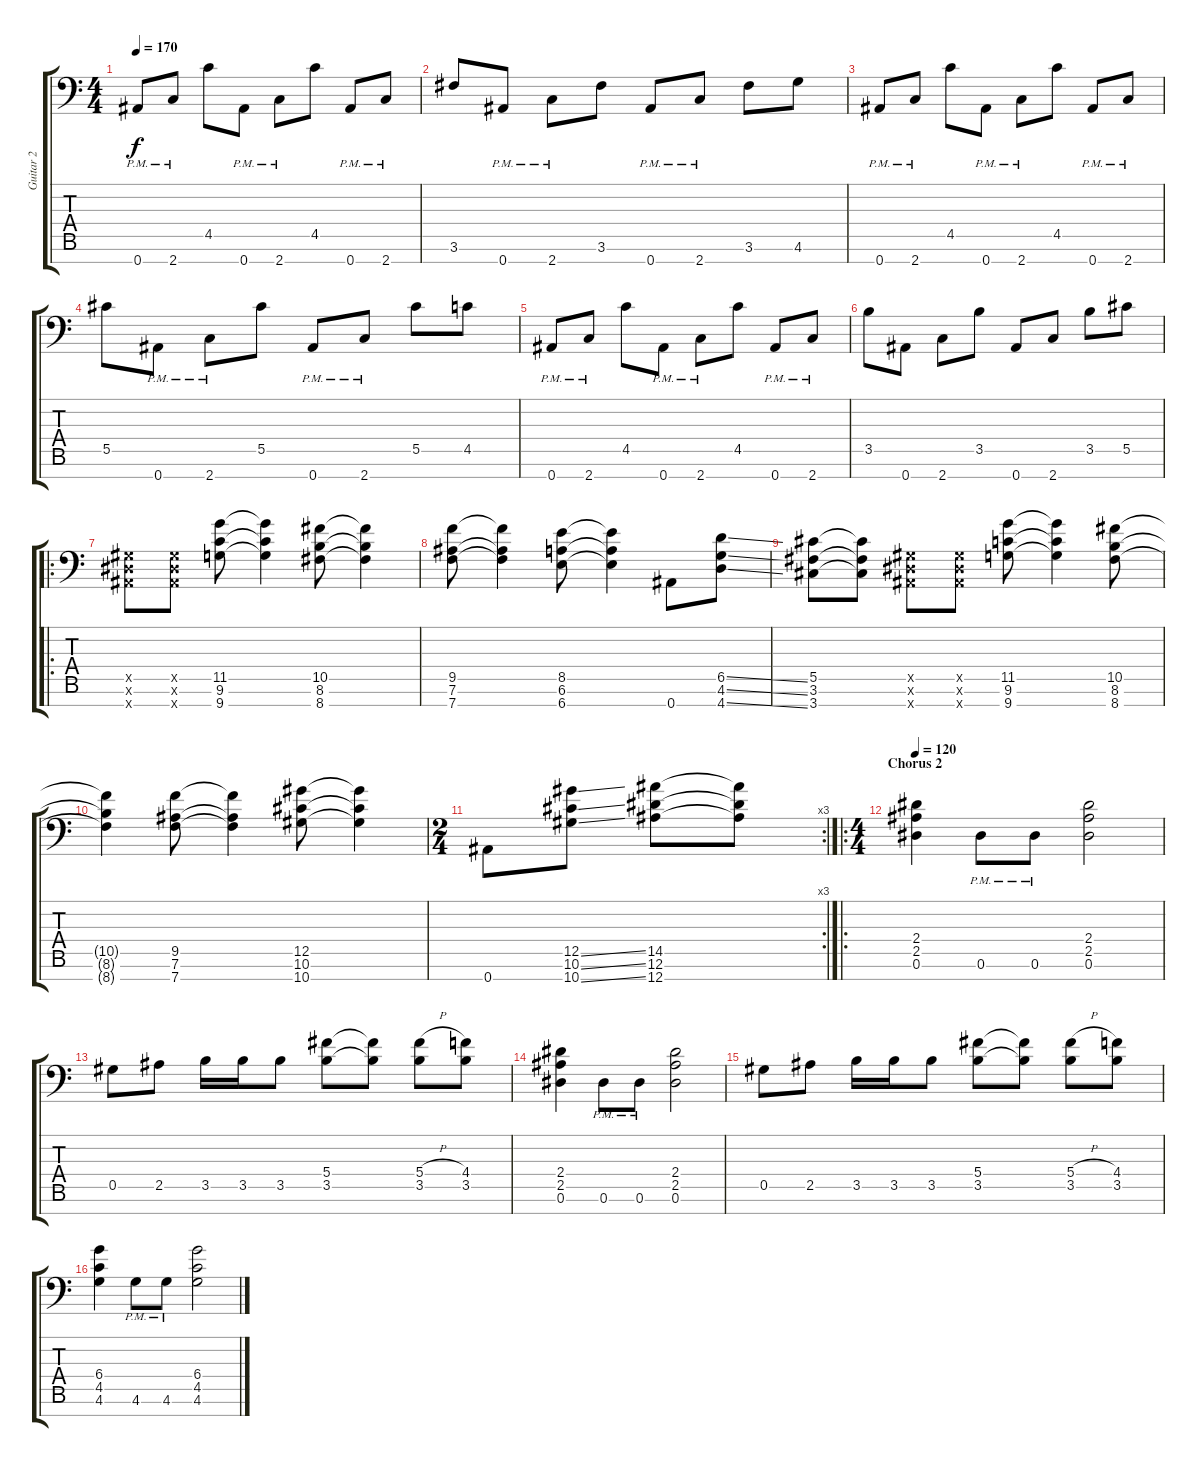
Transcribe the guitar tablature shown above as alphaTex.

\track ("Guitar 2" "Guitar 2") {instrument distortionguitar}
\staff {score tabs}
\tuning (Eb4 Bb3 Gb3 Db3 Ab2 Eb2 Bb1) {hide}
\ts (4 4)
\tempo 170
\clef f4
\ks c
0.7{pm}.8{dy f} 2.7{pm}.8 4.5.8 0.7{pm}.8 2.7{pm}.8 4.5.8 0.7{pm}.8 2.7{pm}.8 |
3.6.8 0.7{pm}.8 2.7{pm}.8 3.6.8 0.7{pm}.8 2.7{pm}.8 3.6.8 4.6.8 |
0.7{pm}.8 2.7{pm}.8 4.5.8 0.7{pm}.8 2.7{pm}.8 4.5.8 0.7{pm}.8 2.7{pm}.8 |
5.5.8 0.7{pm}.8 2.7{pm}.8 5.5.8 0.7{pm}.8 2.7{pm}.8 5.5.8 4.5.8 |
0.7{pm}.8 2.7{pm}.8 4.5.8 0.7{pm}.8 2.7{pm}.8 4.5.8 0.7{pm}.8 2.7{pm}.8 |
3.5.8 0.7.8 2.7.8 3.5.8 0.7.8 2.7.8 3.5.8 5.5.8 |
\ro
(0.5{x} 0.6{x} 0.7{x}).8 (0.5{x} 0.6{x} 0.7{x}).8 (11.5 9.6 9.7).8 (11.5{t} 9.6{t} 9.7{t}).4 (10.5 8.6 8.7).8 (10.5{t} 8.6{t} 8.7{t}).4 |
(9.5 7.6 7.7).8 (9.5{t} 7.6{t} 7.7{t}).4 (8.5 6.6 6.7).8 (8.5{t} 6.6{t} 6.7{t}).4 0.7.8 (6.5{ss} 4.6{ss} 4.7{ss}).8 |
(5.5 3.6 3.7).8 (5.5{t} 3.6{t} 3.7{t}).8 (0.5{x} 0.6{x} 0.7{x}).8 (0.5{x} 0.6{x} 0.7{x}).8 (11.5 9.6 9.7).8 (11.5{t} 9.6{t} 9.7{t}).4 (10.5 8.6 8.7).8 |
(10.5{t} 8.6{t} 8.7{t}).4 (9.5 7.6 7.7).8 (9.5{t} 7.6{t} 7.7{t}).4 (12.5 10.6 10.7).8 (12.5{t} 10.6{t} 10.7{t}).4 |
\rc 3
\ts (2 4)
0.7.8 (12.5{ss} 10.6{ss} 10.7{ss}).8 (14.5 12.6 12.7).8 (14.5{t} 12.6{t} 12.7{t}).8 |
\ro
\ts (4 4)
\section ("" "Chorus 2")
\tempo 120
(2.4 2.5 0.6).4 0.6{pm}.8 0.6{pm}.8 (2.4 2.5 0.6).2 |
0.5.8 2.5.8 3.5.16 3.5.16 3.5.8 (5.4 3.5).8 (5.4{t} 3.5{t}).8 (5.4{h} 3.5).8 (4.4 3.5).8 |
(2.4 2.5 0.6).4 0.6{pm}.8 0.6{pm}.8 (2.4 2.5 0.6).2 |
0.5.8 2.5.8 3.5.16 3.5.16 3.5.8 (5.4 3.5).8 (5.4{t} 3.5{t}).8 (5.4{h} 3.5).8 (4.4 3.5).8 |
(6.4 4.5 4.6).4 4.6{pm}.8 4.6{pm}.8 (6.4 4.5 4.6).2
